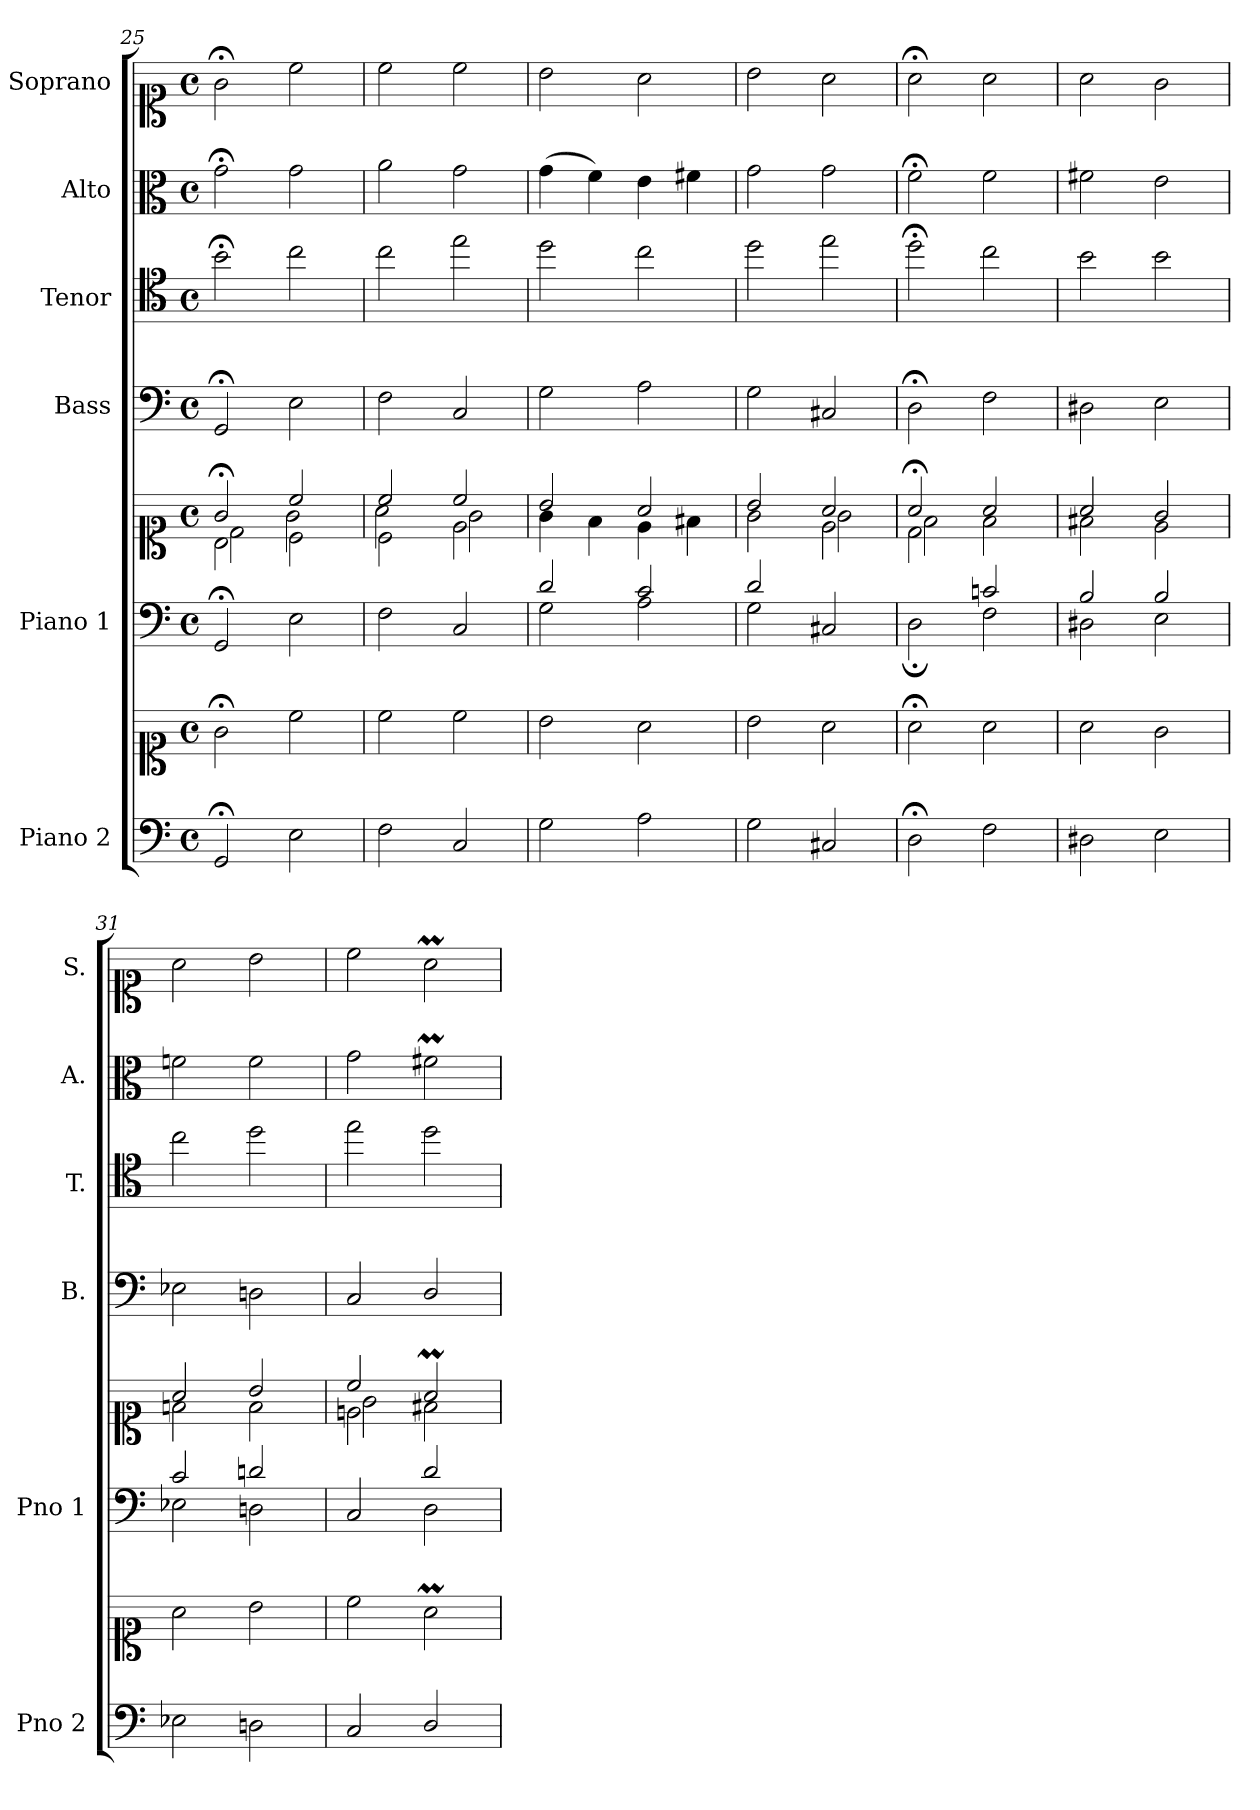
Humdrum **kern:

**kern	**kern	**kern	**kern	**kern	**kern	**kern	**kern
*part6	*part6	*part5	*part5	*part4	*part3	*part2	*part1
*staff8	*staff7	*staff6	*staff5	*staff4	*staff3	*staff2	*staff1
*I"Piano 2	*	*I"Piano 1	*	*I"Bass	*I"Tenor	*I"Alto	*I"Soprano
*I'Pno 2	*	*I'Pno 1	*	*I'B.	*I'T.	*I'A.	*I'S.
*clefF4	*clefC1	*clefF4	*clefC1	*clefF4	*clefC4	*clefC3	*clefC1
*	*	*	*	*	*ITrd7c12	*	*
*k[]	*k[]	*k[]	*k[]	*k[]	*k[]	*k[]	*k[]
*M4/4	*M4/4	*M4/4	*M4/4	*M4/4	*M4/4	*M4/4	*M4/4
*met(c)	*met(c)	*met(c)	*met(c)	*met(c)	*met(c)	*met(c)	*met(c)
=25	=25	=25	=25	=25	=25	=25	=25
*	*	*	*^	*	*	*	*
*	*	*	*	*^	*	*	*	*
2GG;/	2g;<\	2GG;/	2g;</	2B\	2d\	2GG;</	2B;<\	2g;<\	2g;<\
2E\	2cc\	2E\	2cc/	2c\	2g\	2E\	2c\	2g\	2cc\
=26	=26	=26	=26	=26	=26	=26	=26	=26	=26
2F\	2cc\	2F\	2cc/	2c\	2a\	2F\	2c\	2a\	2cc\
2C/	2cc\	2C/	2cc/	2e\	2g\	2C/	2e\	2g\	2cc\
*	*	*	*	*v	*v	*	*	*	*
=27	=27	=27	=27	=27	=27	=27	=27	=27
*	*	*^	*	*	*	*	*	*
2G\	2b\	2d/	2G\	2b/	4g\	2G\	2d\	(4g\	2b\
.	.	.	.	.	4f\	.	.	4f\)	.
2A\	2a\	2c/	2A\	2a/	4e\	2A\	2c\	4e\	2a\
.	.	.	.	.	4f#X\	.	.	4f#X\	.
=28	=28	=28	=28	=28	=28	=28	=28	=28	=28
*	*	*	*	*	*^	*	*	*	*
2G\	2b\	2d/	2G\	2b/	2ryy	2g\	2G\	2d\	2g\	2b\
2C#X/	2a\	2ryy	2C#X/	2a/	2e\	2g\	2C#X/	2e\	2g\	2a\
=29	=29	=29	=29	=29	=29	=29	=29	=29	=29	=29
2D;\	2a;<\	2ryy	2D;\	2a;</	2d\	2f\	2D;<\	2d;<\	2f;<\	2a;<\
2F\	2a\	2cn/	2F\	2a/	2ryy	2f\	2F\	2c\	2f\	2a\
*	*	*	*	*	*v	*v	*	*	*	*
=30	=30	=30	=30	=30	=30	=30	=30	=30	=30
2D#X\	2a\	2B/	2D#X\	2a/	2f#X\	2D#X\	2B\	2f#X\	2a\
2E\	2g\	2B/	2E\	2g/	2e\	2E\	2B\	2e\	2g\
=31	=31	=31	=31	=31	=31	=31	=31	=31	=31
2E-X\	2a\	2c/	2E-X\	2a/	2fn\	2E-X\	2c\	2fn\	2a\
2Dn\	2b\	2dn/	2Dn\	2b/	2f\	2Dn\	2d\	2f\	2b\
=32	=32	=32	=32	=32	=32	=32	=32	=32	=32
*	*	*	*	*	*^	*	*	*	*
2C/	2cc\	2ryy	2C/	2cc/	2en\	2g\	2C/	2e\	2g\	2cc\
2D/	2aM\	2d/	2D\	2aM/	2ryy	2f#X\	2D/	2d\	2f#Xm\	2aM\
*	*	*v	*v	*	*	*	*	*	*	*
*	*	*	*v	*v	*v	*	*	*	*
=	=	=	=	=	=	=	=
*-	*-	*-	*-	*-	*-	*-	*-
